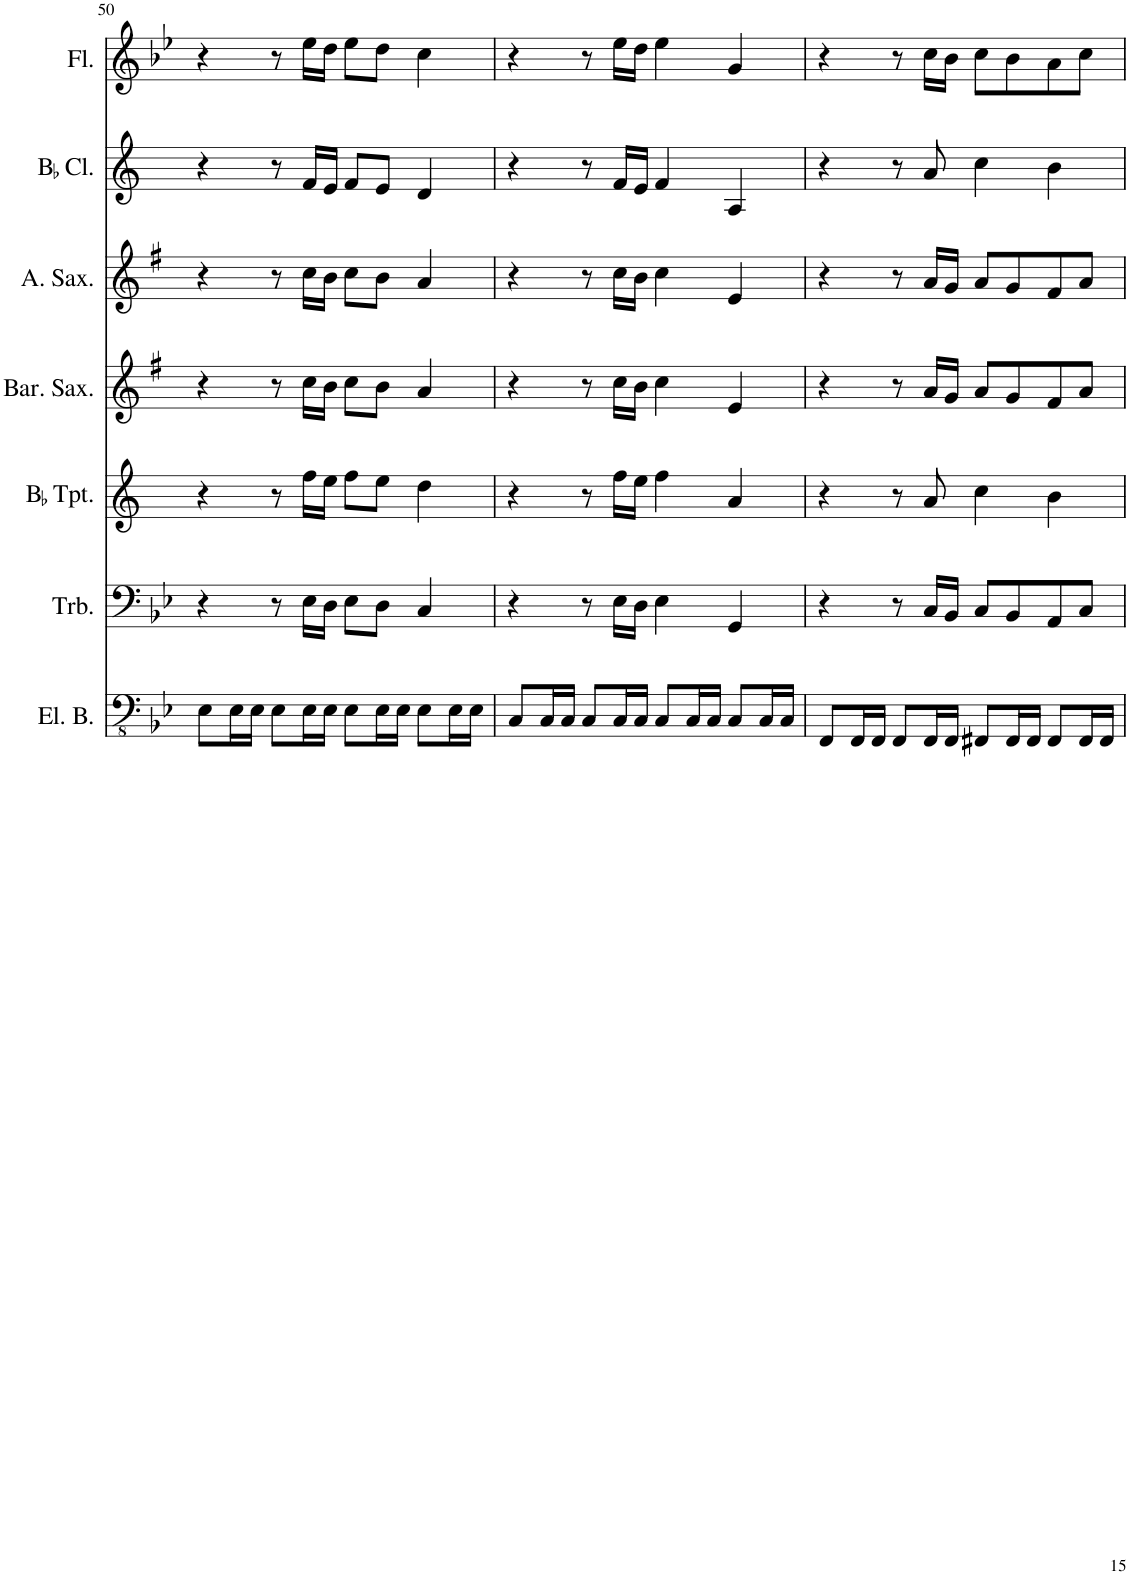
**kern	**kern	**kern	**kern	**kern	**kern	**kern
*part7	*part6	*part5	*part4	*part3	*part2	*part1
*staff7	*staff6	*staff5	*staff4	*staff3	*staff2	*staff1
*I"Electric Bass	*I"Trombone	*I"BaccidentalFlat Trumpet	*I"Baritone Saxophone	*I"Alto Saxophone	*I"BaccidentalFlat Clarinet	*I"Flute
*I'El. B.	*I'Trb.	*I'BaccidentalFlat Tpt.	*I'Bar. Sax.	*I'A. Sax.	*I'BaccidentalFlat Cl.	*I'Fl.
!!LO:PB:g=z
*clefFv4	*clefF4	*clefG2	*clefG2	*clefG2	*clefG2	*clefG2
*	*	*Trd1c2	*Trd12c21	*Trd5c9	*Trd1c2	*
*k[b-e-]	*k[b-e-]	*k[]	*k[f#]	*k[f#]	*k[]	*k[b-e-]
*M4/4	*M4/4	*M4/4	*M4/4	*M4/4	*M4/4	*M4/4
=50	=50	=50	=50	=50	=50	=50
8EE-\L	4r	4r	4r	4r	4r	4r
16EE-\L	.	.	.	.	.	.
16EE-\JJ	.	.	.	.	.	.
8EE-\L	8r	8r	8r	8r	8r	8r
16EE-\L	16E-\LL	16ff\LL	16cc\LL	16cc\LL	16f/LL	16ee-\LL
16EE-\JJ	16D\JJ	16ee\JJ	16b\JJ	16b\JJ	16e/JJ	16dd\JJ
8EE-\L	8E-\L	8ff\L	8cc\L	8cc\L	8f/L	8ee-\L
16EE-\L	8D\J	8ee\J	8b\J	8b\J	8e/J	8dd\J
16EE-\JJ	.	.	.	.	.	.
8EE-\L	4C/	4dd\	4a/	4a/	4d/	4cc\
16EE-\L	.	.	.	.	.	.
16EE-\JJ	.	.	.	.	.	.
=51	=51	=51	=51	=51	=51	=51
8CC/L	4r	4r	4r	4r	4r	4r
16CC/L	.	.	.	.	.	.
16CC/JJ	.	.	.	.	.	.
8CC/L	8r	8r	8r	8r	8r	8r
16CC/L	16E-\LL	16ff\LL	16cc\LL	16cc\LL	16f/LL	16ee-\LL
16CC/JJ	16D\JJ	16ee\JJ	16b\JJ	16b\JJ	16e/JJ	16dd\JJ
8CC/L	4E-\	4ff\	4cc\	4cc\	4f/	4ee-\
16CC/L	.	.	.	.	.	.
16CC/JJ	.	.	.	.	.	.
8CC/L	4GG/	4a/	4e/	4e/	4A/	4g/
16CC/L	.	.	.	.	.	.
16CC/JJ	.	.	.	.	.	.
=52	=52	=52	=52	=52	=52	=52
8FFF/L	4r	4r	4r	4r	4r	4r
16FFF/L	.	.	.	.	.	.
16FFF/JJ	.	.	.	.	.	.
8FFF/L	8r	8r	8r	8r	8r	8r
16FFF/L	16C/LL	8a/	16a/LL	16a/LL	8a/	16cc\LL
16FFF/JJ	16BB-/JJ	.	16g/JJ	16g/JJ	.	16b-\JJ
8FFF#X/L	8C/L	4cc\	8a/L	8a/L	4cc\	8cc\L
16FFF#/L	8BB-/	.	8g/	8g/	.	8b-\
16FFF#/JJ	.	.	.	.	.	.
8FFF#/L	8AA/	4b\	8f#/	8f#/	4b\	8a\
16FFF#/L	8C/J	.	8a/J	8a/J	.	8cc\J
16FFF#/JJ	.	.	.	.	.	.
=	=	=	=	=	=	=
*-	*-	*-	*-	*-	*-	*-
